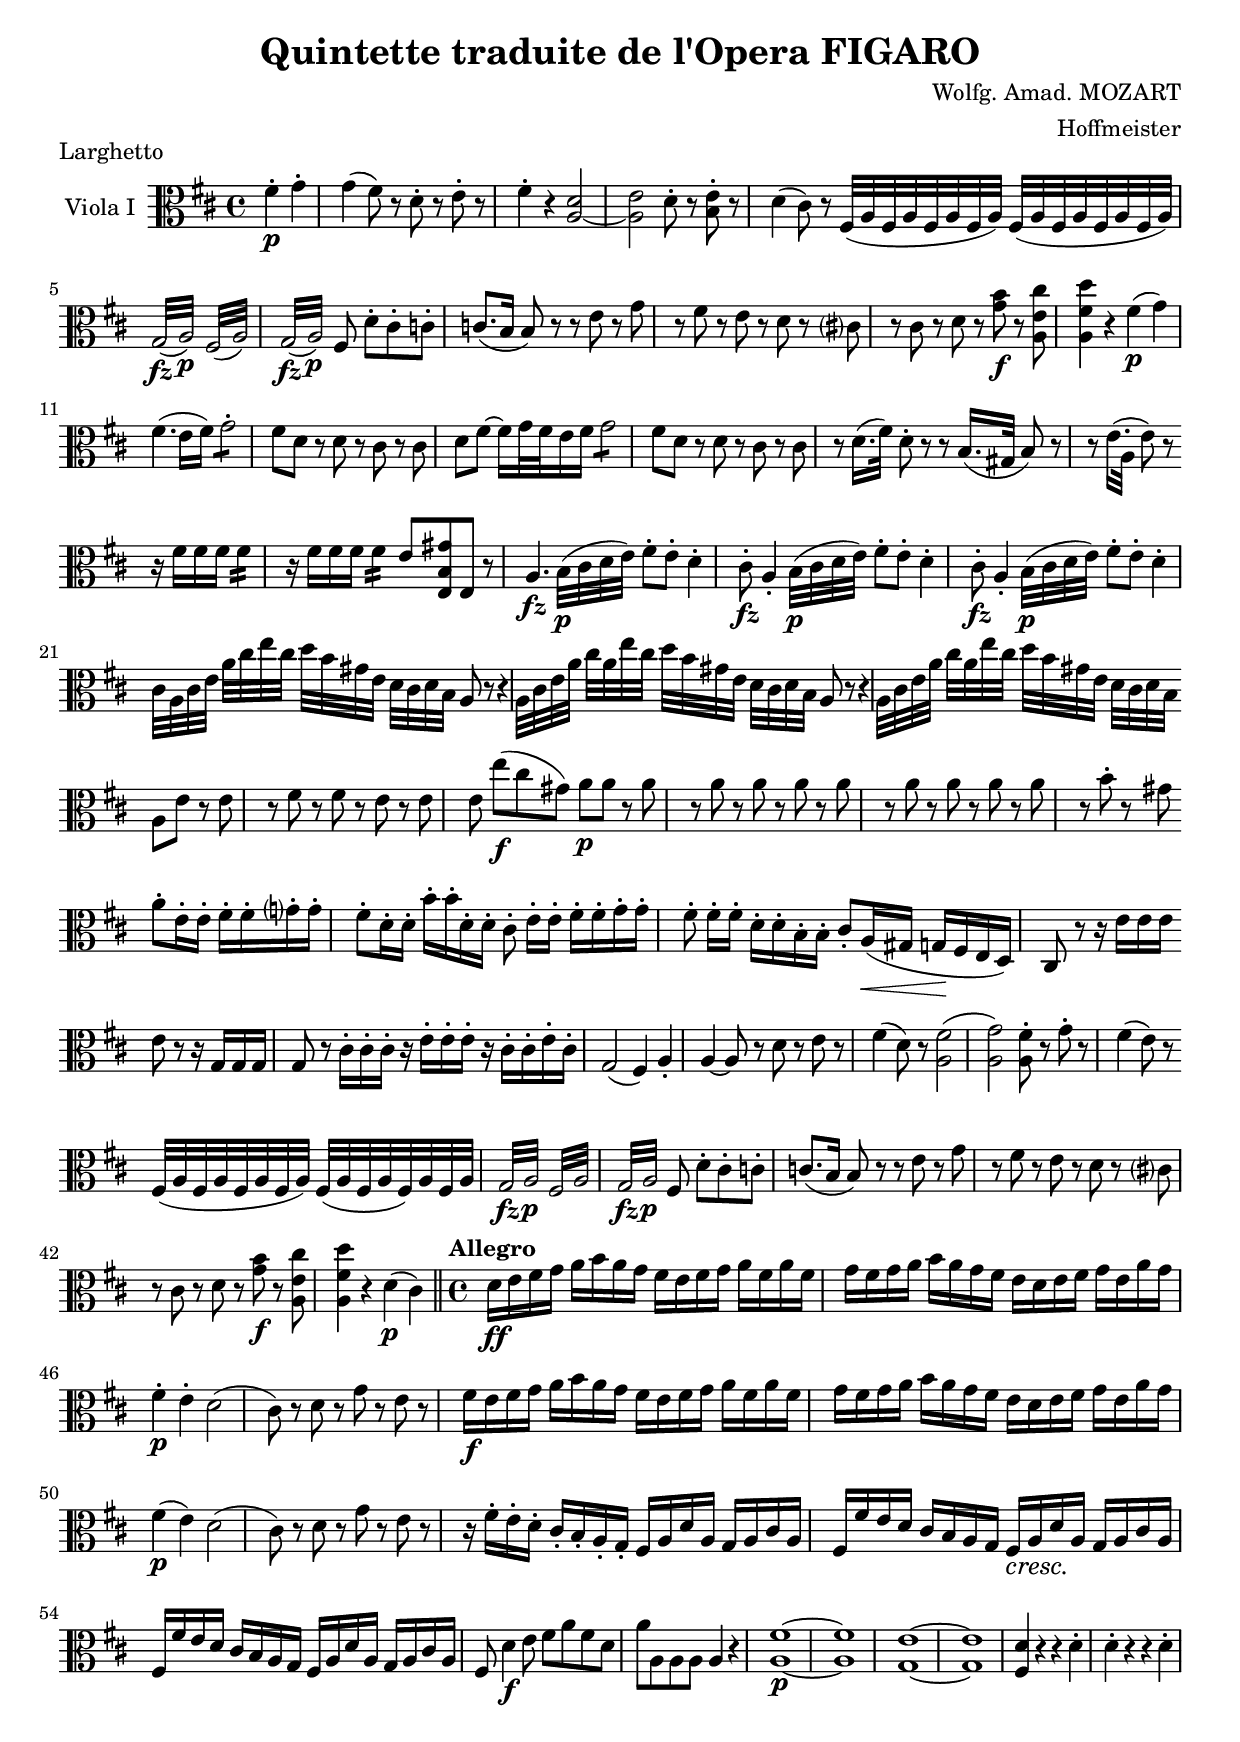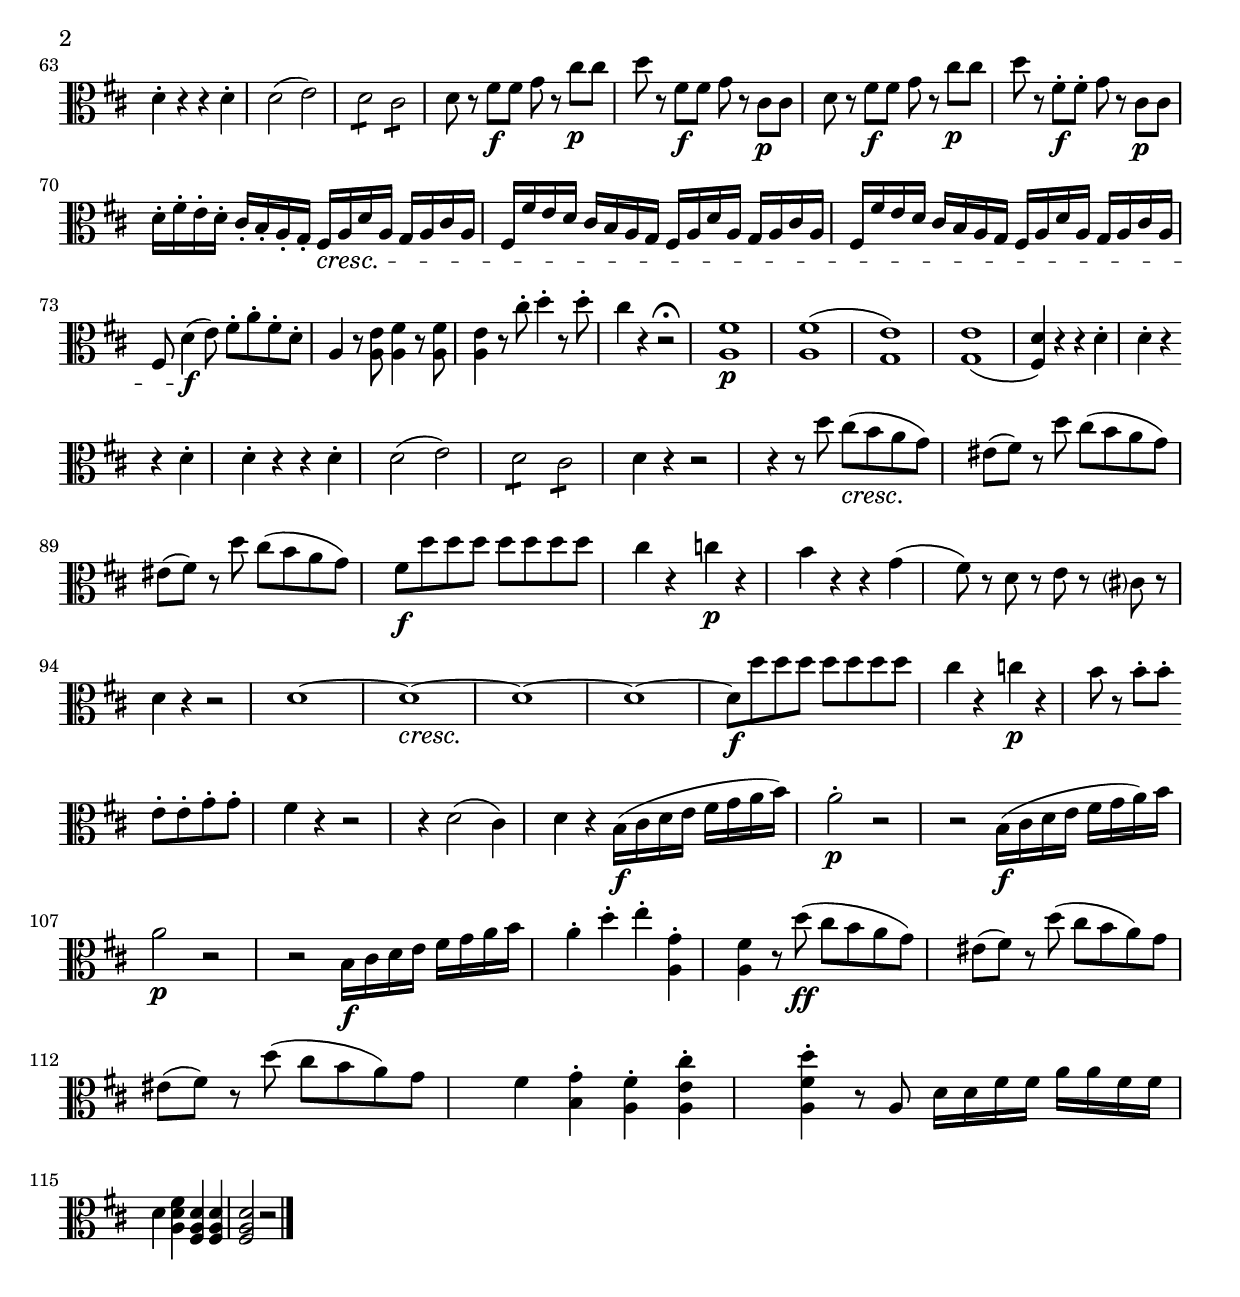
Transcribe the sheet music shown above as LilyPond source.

\version "2.18.2"
\language "english"

\header {
  title = "Quintette traduite de l'Opera FIGARO"
  composer = "Wolfg. Amad. MOZART"
  arranger = "Hoffmeister"
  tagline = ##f
}

\include "defs.ily"

violaI = \relative c' {
  \clef alto \key d \major \time 4/4
  \partial 2 fs4-.-\p g-. |
  g( fs8) r d-. r e-. r |
  fs4-. r <a, d>2~ |
  <a e'> d8-. r <b e>-. r |
  d4( cs8) r fs,32( a fs a fs a fs a) fs( a fs a fs a fs a) | \obr
  %% original line 2
  \repeat tremolo 8 { g32(-\fz a)-\p } \repeat tremolo 8 { fs( a) } |
  \repeat tremolo 8 { g32(-\fz a)-\p } fs8 d'-.[ cs-. c-.] |
  c8.( b16 b8) r r e r g |
  r fs r e r d r cs? |
  %% NOTE: original has an extra 8th rest (at the end?) of the bar.
  r cs r d r <g b>-\f r <a, e' cs'> |
  <a fs' d'>4 r fs'(-\p g) | \obr
  %% original line 3
  fs4.( e16 fs) g2:8-. |
  fs8 d r d r cs r cs |
  d fs~ fs16 g32 fs e16 fs g2:8 |
  fs8 d r d r cs r cs |
  r d16.( fs32) d8-. r r b16.( gs32 b8) r |
  r e16.( a,32 e'8) r \ombr
  %% original line 4
  r16 fs fs fs fs4:16 |
  r16 fs fs fs fs4:16 e8 <e, b' gs'> e r |
  a4.-\fz b32(-\p cs d e) fs8-. e-. d4-. |
  cs8-.-\fz a4-. b32(-\p cs d e) fs8-. e-. d4-. |
  cs8-.-\fz a4-. b32(-\p cs d e) fs8-. e-. d4-. | \obr
  %% original line 5
  cs32 a cs e a[ cs e cs] d b gs e d[ cs d b] a8 r r4 | \onbr
  a32 cs e a cs[ a e' cs] d[ b gs e] d cs d b a8 r r4 | \onbr
  a32 cs e a cs[ a e' cs] d[ b gs e] d cs d b \ombr
  %% original line 6
  a8 e' r e |
  r fs r fs r e r e |
  e e'([-\f cs gs]) a-\p a r a |
  r a r a r a r a |
  r a r a r a r a |
  r b-. r gs \ombr
  %% original line 7
  a8-. e16-. e-. fs-. fs-. g?-. g-. |
  fs8-. d16-. d-. b'-. b-. d,-. d-. cs8-.  e16[-. e]-. fs-. fs-. g-. g-. |
  fs8-. fs16[-. fs]-. d-. d-. b-. b-. cs8-. a16(-\< gs g-\! fs e d) |
  cs8 r r16 e'16 e e \ombr
  %% original line 8
  e8 r r16 g, g g |
  g8 r cs16-. cs-. cs-. r e-. e-. e-. r cs-. cs-. e-. cs-. |
  g2( fs4) a-. |
  a~ a8 r d r e r |
  fs4( d8) r <a fs'>2( |
  <a g'>) <a fs'>8-. r g'-. r8 | %NOTE: last 8th rest here was missing from original.
  fs4( e8) r \ombr
  %% original line 9
  fs,32( a fs a fs a fs a) fs( a fs a fs) a fs a |
  \repeat tremolo 8 { g32-\fz a-\p } \repeat tremolo 8 { fs a } |
  \repeat tremolo 8 { g32-\fz a-\p } fs8 d'-.[ cs-. c-.] |
  c8.( b16 b8) r r e r g |
  r fs r e r d r cs? | \obr
  %% original line 10
  r cs r d r <g b>-\f r <a, e' cs'> |
  <a fs' d'>4 r d(-\p cs) \bar "||"
  \set Score.tempoHideNote = ##t
  \time 4/4 \tempo "Allegro" 4=120 d16-\ff e fs g a b a g fs e fs g a fs a fs |
  g fs g a b a g fs e d e fs g e a g | \obr
  %% original line 11
  fs4-.-\p e-. d2( |
  cs8) r d r g r e r |
  fs16-\f e fs g a b a g fs e fs g a fs a fs |
  g fs g a b a g fs e d e fs g e a g | \obr
  %% original line 12 (last line of page 1)
  fs4(-\p e) d2( |
  cs8) r d r g r e r |
  r 16 fs-. e-. d-. cs-. b-. a-. g-. fs a d a g a cs a |
  \override DynamicTextSpanner.style = #'none
  fs fs' e d cs b a g fs-\cresc a d a g a cs a | \obr
  %% original line 1, page 2
  fs fs' e d cs b a g fs a d a g a cs a |
  fs8 d'4-\f e8 fs a fs d |
  a' a, a a a4 r |
  <a fs'>1~-\p |
  <a fs'>1 |
  <g e'>1~ |
  <g e'>1 |
  <fs d'>4 r r d'-. | \onbr
  d-. r r d-. | \obr
  %% original line 2
  d-. r r d-. |
  d2( e) |
  d2:8 cs: |
  d8 r fs-\f fs g r cs-\p cs |
  d r fs,-\f fs g r cs,-\p cs |
  d r fs-\f fs g r cs-\p cs |
  d r fs,-.-\f fs-. g r cs,-\p cs | \obr
  %% original line 3
  \override DynamicTextSpanner.style = #'dashed-line
  d16-. fs-. e-. d-. cs-. b -.a-. g-. fs-\cresc a d a g a cs a |
  fs fs' e d cs b a g fs a d a g a cs a |
  fs fs' e d cs b a g fs a d a g a cs a | \obr
  %% original line 4
  fs8 d'4(-\f e8) fs-. a-. fs-. d-. |
  a4 r8 <a e'> <a fs'>4 r8 <a fs'> |
  <a e'>4 r8 cs'-. d4-. r8 d-. |
  cs4 r r2-\fermata |
  <a, fs'>1-\p |
  <a fs'>1( |
  <g e'>1) |
  <g e'>1( |
  <fs d'>4) r r d'-. |
  d-. r \ombr
  %% original line 5
  r d-. |
  d-. r r d-. |
  d2( e) |
  d2:8 cs: |
  d4 r r2 |
  \override DynamicTextSpanner.style = #'none
  r4 r8 d'8 cs(-\cresc b a g) |
  es( fs) r d' cs( b a g) | \obr
  %% original line 6
  es( fs) r d' cs( b a g) |
  fs-\f d' d d d d d d |
  cs4 r c-\p r |
  b r r g( |
  fs8) r d r e r cs? r | \obr
  %% original line 7
  d4 r r2 |
  d1~ |
  d1~-\cresc |
  d1~ |
  d1~ |
  d8-\f d' d d d[ d d d] |
  cs4 r c-\p r |
  b8 r b-. b-. \ombr
  %% original line 8
  e,-. e-. g-. g-. |
  fs4 r r2 |
  r4 d2( cs4) |
  d4 r b16(-\f cs d e fs g a b) |
  a2-.-\p r2 |
  r2 b,16(-\f cs d e fs g a) b | \obr
  %% original line 9
  a2-\p r2 |
  r2 b,16-\f cs d e fs g a b |
  a4-. d-. e-. <a,, g'>-. |
  <a fs'> r8 d'8(-\ff cs b a g) |
  es( fs) r d'( cs b a) g | \obr
  %% original line 10
  es( fs) r d'( cs b a) g |
  fs4 <b, g'>-. <a fs'>-. <a e' cs'>-. |
  <a fs' d'>-. r8 a d16 d fs fs a a fs fs | \obr
  d4 <d a fs'> <fs, a d> <fs a d> | <fs a d>2 r2 \bar "|."
}


\book {
  \paper {
    #(set-paper-size "a4")
    % ragged-right = ##t
    ragged-last = ##t
  }
  \score {
    \header { piece = "Larghetto" }
    \new Staff \with { instrumentName = #"Viola I" } << \violaI >>
    \layout {
      \context {
        \Score
        \override SpacingSpanner.common-shortest-duration = #(ly:make-moment 1/1)
        %\override DynamicTextSpanner.style = #'none
      }
    }
    \midi { }
  }
}

